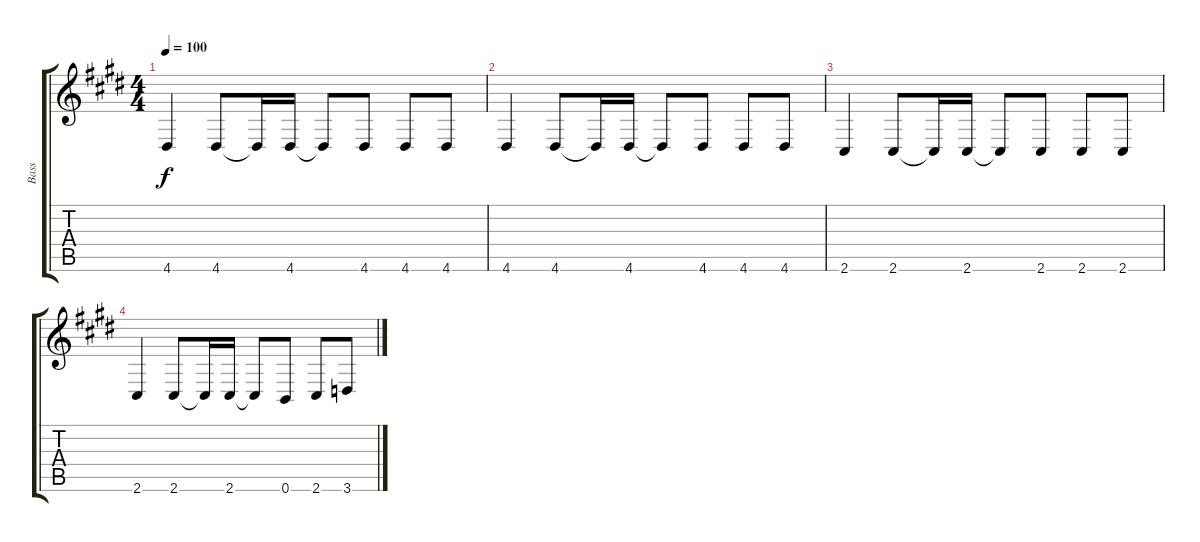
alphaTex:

\track ("Bass" "Bass") {instrument electricbassfinger}
\staff {score tabs}
\tuning (E4 B3 G3 D3 A2 B1) {hide}
\ts (4 4)
\tempo 100
\clef g2
\ks e
4.6.4{dy f} 4.6.8 4.6{t}.16 4.6.16 4.6{t}.8 4.6.8 4.6.8 4.6.8 |
4.6.4 4.6.8 4.6{t}.16 4.6.16 4.6{t}.8 4.6.8 4.6.8 4.6.8 |
2.6.4 2.6.8 2.6{t}.16 2.6.16 2.6{t}.8 2.6.8 2.6.8 2.6.8 |
2.6.4 2.6.8 2.6{t}.16 2.6.16 2.6{t}.8 0.6.8 2.6.8 3.6.8
